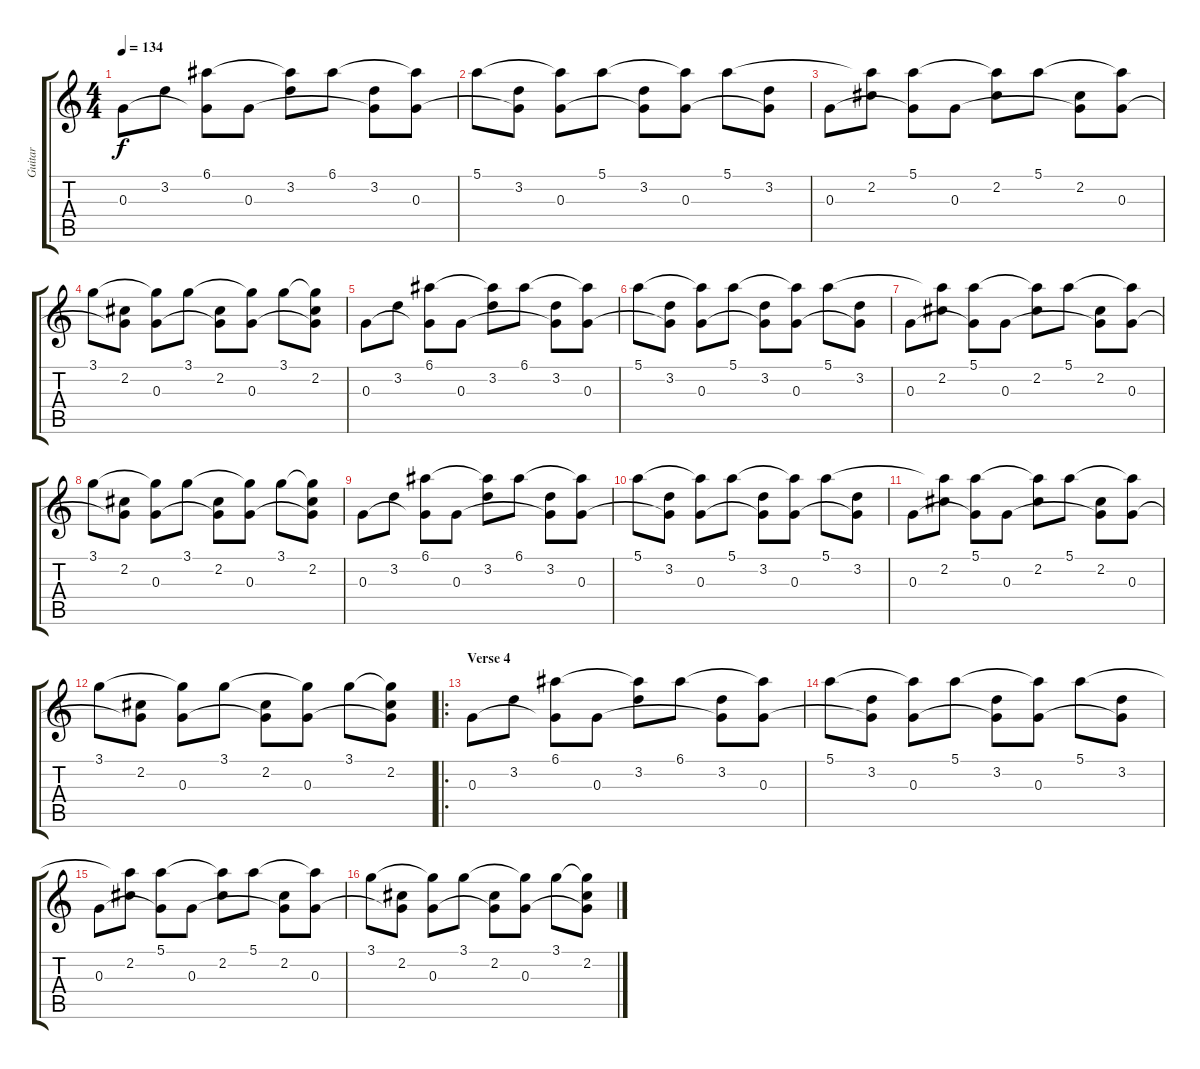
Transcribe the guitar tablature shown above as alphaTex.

\track ("Guitar " "Guitar ") {instrument electricguitarjazz}
\staff {score tabs}
\tuning (E4 B3 G3 D3 A2 E2) {hide}
\ts (4 4)
\tempo 134
\clef g2
\ks c
0.3.8{dy f} 3.2.8 (6.1 0.3{t}).8 0.3.8 (6.1{t} 3.2).8 6.1.8 (3.2 0.3{t}).8 (6.1{t} 0.3).8 |
5.1.8 (3.2 0.3{t}).8 (5.1{t} 0.3).8 5.1.8 (3.2 0.3{t}).8 (5.1{t} 0.3).8 5.1.8 (3.2 0.3{t}).8 |
0.3.8 (5.1{t} 2.2).8 (5.1 0.3{t}).8 0.3.8 (5.1{t} 2.2).8 5.1.8 (2.2 0.3{t}).8 (5.1{t} 0.3).8 |
3.1.8 (2.2 0.3{t}).8 (3.1{t} 0.3).8 3.1.8 (2.2 0.3{t}).8 (3.1{t} 0.3).8 3.1.8 (3.1{t} 2.2 0.3{t}).8 |
0.3.8 3.2.8 (6.1 0.3{t}).8 0.3.8 (6.1{t} 3.2).8 6.1.8 (3.2 0.3{t}).8 (6.1{t} 0.3).8 |
5.1.8 (3.2 0.3{t}).8 (5.1{t} 0.3).8 5.1.8 (3.2 0.3{t}).8 (5.1{t} 0.3).8 5.1.8 (3.2 0.3{t}).8 |
0.3.8 (5.1{t} 2.2).8 (5.1 0.3{t}).8 0.3.8 (5.1{t} 2.2).8 5.1.8 (2.2 0.3{t}).8 (5.1{t} 0.3).8 |
3.1.8 (2.2 0.3{t}).8 (3.1{t} 0.3).8 3.1.8 (2.2 0.3{t}).8 (3.1{t} 0.3).8 3.1.8 (3.1{t} 2.2 0.3{t}).8 |
0.3.8 3.2.8 (6.1 0.3{t}).8 0.3.8 (6.1{t} 3.2).8 6.1.8 (3.2 0.3{t}).8 (6.1{t} 0.3).8 |
5.1.8 (3.2 0.3{t}).8 (5.1{t} 0.3).8 5.1.8 (3.2 0.3{t}).8 (5.1{t} 0.3).8 5.1.8 (3.2 0.3{t}).8 |
0.3.8 (5.1{t} 2.2).8 (5.1 0.3{t}).8 0.3.8 (5.1{t} 2.2).8 5.1.8 (2.2 0.3{t}).8 (5.1{t} 0.3).8 |
3.1.8 (2.2 0.3{t}).8 (3.1{t} 0.3).8 3.1.8 (2.2 0.3{t}).8 (3.1{t} 0.3).8 3.1.8 (3.1{t} 2.2 0.3{t}).8 |
\ro
\section ("" "Verse 4")
0.3.8 3.2.8 (6.1 0.3{t}).8 0.3.8 (6.1{t} 3.2).8 6.1.8 (3.2 0.3{t}).8 (6.1{t} 0.3).8 |
5.1.8 (3.2 0.3{t}).8 (5.1{t} 0.3).8 5.1.8 (3.2 0.3{t}).8 (5.1{t} 0.3).8 5.1.8 (3.2 0.3{t}).8 |
0.3.8 (5.1{t} 2.2).8 (5.1 0.3{t}).8 0.3.8 (5.1{t} 2.2).8 5.1.8 (2.2 0.3{t}).8 (5.1{t} 0.3).8 |
3.1.8 (2.2 0.3{t}).8 (3.1{t} 0.3).8 3.1.8 (2.2 0.3{t}).8 (3.1{t} 0.3).8 3.1.8 (3.1{t} 2.2 0.3{t}).8
